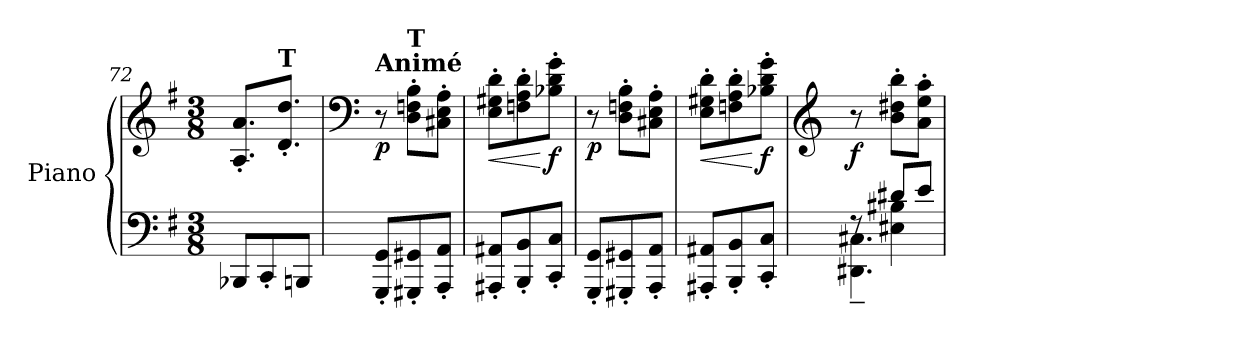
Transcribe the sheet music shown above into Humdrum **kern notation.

**kern	**kern	**dynam
*part1	*part1	*part1
*staff2	*staff1	*staff1/2
*I"Piano	*	*
*I'Pno.	*	*
*clefF4	*clefG2	*
*k[f#]	*k[f#]	*
*M3/8	*M3/8	*
=72	=72	=72
8BBB-X/L	8.A/' 8.a/'	.
8CC'/	.	.
!	!LO:TX:a:B:t=T	!
.	8.d/' 8.dd/'J	.
8BBBn/J	.	.
!!LO:LB:g=z
=73	=73	=73
*	*clefF4	*
!	!LO:TX:a:B:t=Animé	!
!	!	!LO:DY:b
8GGG/' 8GG/'L	8r	p
!	!LO:TX:a:B:t=T	!
8GGG#X/' 8GG#X/'	8D\' 8Fn\' 8B\'L	.
8AAA/' 8AA/'J	8C#X\' 8E\' 8A\'J	.
=74	=74	=74
!	!	!LO:HP:b
8AAA#X/' 8AA#X/'L	8E\' 8G#X\' 8d\'L	<
8BBB/' 8BB/'	8Fn\' 8A\' 8d\'	.
!	!	!LO:DY:n=1:b
8CC/' 8C/'J	8B-X\' 8d\' 8g\'J	[ f
=75	=75	=75
!	!	!LO:DY:b
8GGG/' 8GG/'L	8r	p
8GGG#X/' 8GG#X/'	8D\' 8Fn\' 8B\'L	.
8AAA/' 8AA/'J	8C#X\' 8E\' 8A\'J	.
=76	=76	=76
!	!	!LO:HP:b
8AAA#X/' 8AA#X/'L	8E\' 8G#X\' 8d\'L	<
8BBB/' 8BB/'	8Fn\' 8A\' 8d\'	.
!	!	!LO:DY:n=1:b
8CC/' 8C/'J	8B-X\' 8d\' 8g\'J	[ f
=77	=77	=77
*	*clefG2	*
*^	*	*
*	*^	*	*
!	!	!	!	!LO:DY:b
8rF	4.DD#X\~ 4.C#X\~	8ryy	8r	f
8d#X/L	.	4E#X\ 4B#X\	8b\' 8dd#X\' 8bb\'L	.
8e/J	.	.	8a\' 8ee\' 8aa\'J	.
*v	*v	*v	*	*
=	=	=
*-	*-	*-
